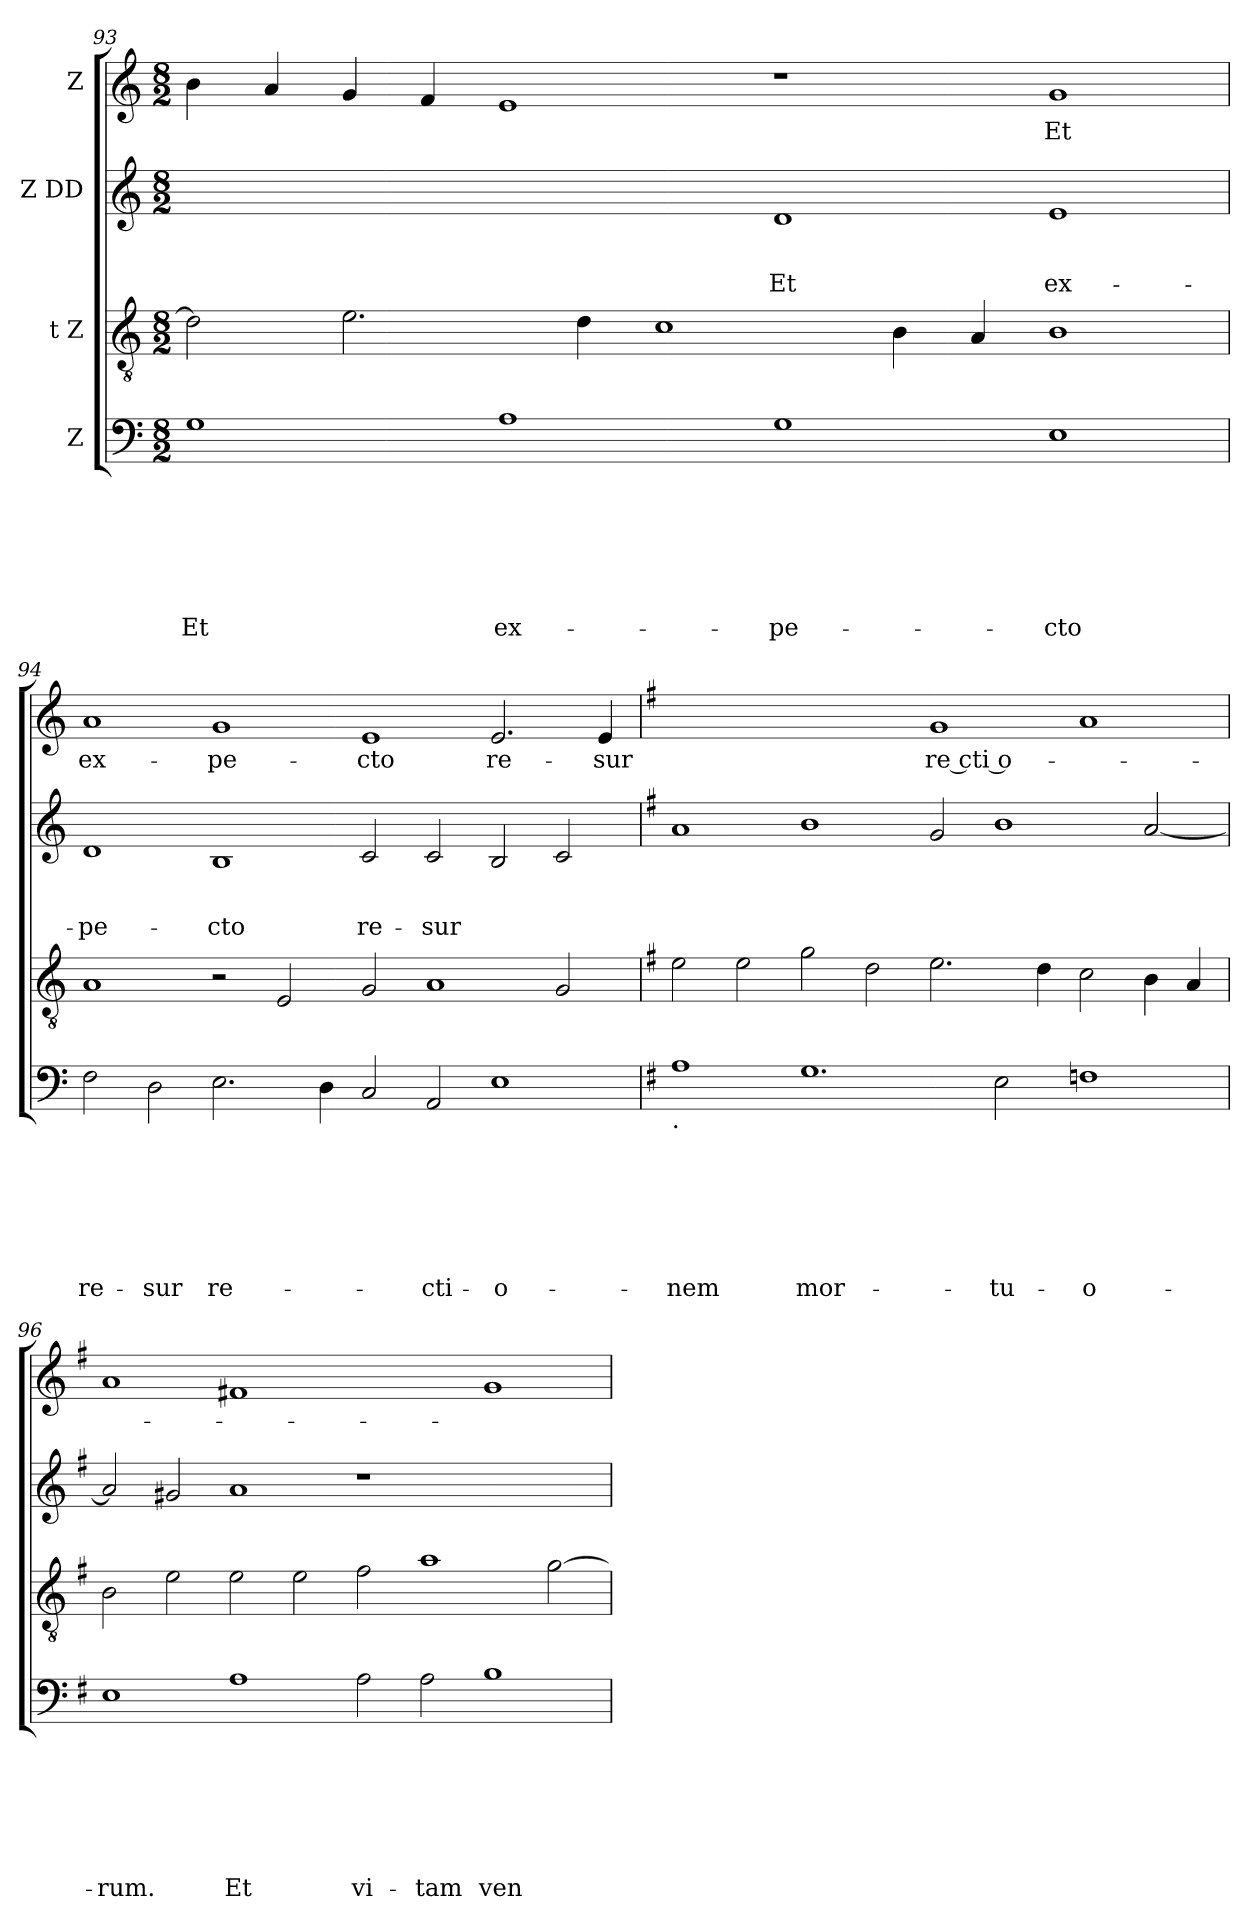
**kern	**text	**text	**text	**text	**text	**text	**text	**kern	**kern	**text	**text	**text	**kern	**text
*part4	*part4	*part4	*part4	*part4	*part4	*part4	*part4	*part3	*part2	*part2	*part2	*part2	*part1	*part1
*staff4	*staff4	*staff4	*staff4	*staff4	*staff4	*staff4	*staff4	*staff3	*staff2	*staff2	*staff2	*staff2	*staff1	*staff1
*I"Z	*	*	*	*	*	*	*	*I"t Z	*I"Z DD	*	*	*	*I"Z	*
*clefF4	*	*	*	*	*	*	*	*clefGv2	*clefG2	*	*	*	*clefG2	*
*k[]	*	*	*	*	*	*	*	*k[]	*k[]	*	*	*	*k[]	*
*C:	*	*	*	*	*	*	*	*C:	*C:	*	*	*	*C:	*
*M8/2	*	*	*	*	*	*	*	*M8/2	*M8/2	*	*	*	*M8/2	*
=93	=93	=93	=93	=93	=93	=93	=93	=93	=93	=93	=93	=93	=93	=93
!	!	!	!	!	!	!	!LO:LY:b	!	!	!	!	!	!	!
1G	.	.	.	.	.	.	Et	2d\]	0ryy	.	.	.	4b\	.
.	.	.	.	.	.	.	.	.	.	.	.	.	4a/	.
.	.	.	.	.	.	.	.	2.e\	.	.	.	.	4g/	.
.	.	.	.	.	.	.	.	.	.	.	.	.	4f/	.
!	!	!	!	!	!	!	!LO:LY:b	!	!	!	!	!	!	!
1A	.	.	.	.	.	.	ex-	.	.	.	.	.	1e	.
.	.	.	.	.	.	.	.	4d\	.	.	.	.	.	.
.	.	.	.	.	.	.	.	1c	.	.	.	.	.	.
!	!	!	!	!	!	!	!LO:LY:b	!	!	!	!	!LO:LY:b	!	!
1G	.	.	.	.	.	.	-pe-	.	1d	.	.	Et	1r	.
.	.	.	.	.	.	.	.	4B\	.	.	.	.	.	.
.	.	.	.	.	.	.	.	4A/	.	.	.	.	.	.
!	!	!	!	!	!	!	!LO:LY:b	!	!	!	!	!LO:LY:b	!	!LO:LY:b
1E	.	.	.	.	.	.	-cto	1B	1e	.	.	ex-	1g	Et
=94	=94	=94	=94	=94	=94	=94	=94	=94	=94	=94	=94	=94	=94	=94
!	!	!	!	!	!	!	!LO:LY:b	!	!	!	!	!LO:LY:b	!	!LO:LY:b
2F\	.	.	.	.	.	.	re-	1A	1d	.	.	-pe-	1a	ex-
!	!	!	!	!	!	!	!LO:LY:b	!	!	!	!	!	!	!
2D\	.	.	.	.	.	.	-sur	.	.	.	.	.	.	.
!	!	!	!	!	!	!	!LO:LY:b	!	!	!	!	!LO:LY:b	!	!LO:LY:b
2.E\	.	.	.	.	.	.	re-	2r	1B	.	.	-cto	1g	-pe-
.	.	.	.	.	.	.	.	2E/	.	.	.	.	.	.
4D\	.	.	.	.	.	.	.	.	.	.	.	.	.	.
!	!	!	!	!	!	!	!	!	!	!	!	!LO:LY:b	!	!LO:LY:b
2C/	.	.	.	.	.	.	.	2G/	2c/	.	.	re-	1e	-cto
!	!	!	!	!	!	!	!LO:LY:b	!	!	!	!	!LO:LY:b	!	!
2AA/	.	.	.	.	.	.	-cti-	1A	2c/	.	.	-sur	.	.
!	!	!	!	!	!	!	!LO:LY:b:rj	!	!	!	!	!	!	!LO:LY:b
1E	.	.	.	.	.	.	-o-	.	2B/	.	.	.	2.e/	re-
.	.	.	.	.	.	.	.	2G/	2c/	.	.	.	.	.
!	!	!	!	!	!	!	!	!	!	!	!	!	!	!LO:LY:b
.	.	.	.	.	.	.	.	.	.	.	.	.	4e/	-sur
!!LO:LB:g=z
=95	=95	=95	=95	=95	=95	=95	=95	=95	=95	=95	=95	=95	=95	=95
*k[f#]	*	*	*	*	*	*	*	*k[f#]	*k[f#]	*	*	*	*k[f#]	*
*G:	*	*	*	*	*	*	*	*G:	*G:	*	*	*	*G:	*
!LO:TX:b:t=.	!	!	!	!	!	!	!	!	!	!	!	!	!	!
!	!	!	!	!	!	!	!LO:LY:b	!	!	!	!	!	!	!
1A	.	.	.	.	.	.	-nem	2e\	1a	.	.	.	0ryy	.
.	.	.	.	.	.	.	.	2e\	.	.	.	.	.	.
!	!	!	!	!	!	!	!LO:LY:b	!	!	!	!	!	!	!
1.G	.	.	.	.	.	.	mor-	2g\	1b	.	.	.	.	.
.	.	.	.	.	.	.	.	2d\	.	.	.	.	.	.
!	!	!	!	!	!	!	!	!	!	!	!	!	!	!LO:LY:b:rj
.	.	.	.	.	.	.	.	2.e\	2g/	.	.	.	1g	re cti o-
!	!	!	!	!	!	!	!LO:LY:b	!	!	!	!	!	!	!
2E\	.	.	.	.	.	.	-tu-	.	1b	.	.	.	.	.
.	.	.	.	.	.	.	.	4d\	.	.	.	.	.	.
!	!	!	!	!	!	!	!LO:LY:b:rj	!	!	!	!	!	!	!
1Fn	.	.	.	.	.	.	-o-	2c\	.	.	.	.	1a	.
.	.	.	.	.	.	.	.	4B\	[<2a/	.	.	.	.	.
.	.	.	.	.	.	.	.	4A/	.	.	.	.	.	.
=96	=96	=96	=96	=96	=96	=96	=96	=96	=96	=96	=96	=96	=96	=96
!	!	!	!	!	!	!	!LO:LY:b	!	!	!	!	!	!	!
1E	.	.	.	.	.	.	-rum.	2B\	2a/]	.	.	.	1a	.
.	.	.	.	.	.	.	.	2e\	2g#/	.	.	.	.	.
!	!	!	!	!	!	!	!LO:LY:b	!	!	!	!	!	!	!
1A	.	.	.	.	.	.	Et	2e\	1a	.	.	.	1f#X	.
.	.	.	.	.	.	.	.	2e\	.	.	.	.	.	.
!	!	!	!	!	!	!	!LO:LY:b	!	!	!	!	!	!	!
2A\	.	.	.	.	.	.	vi-	2f#\	1r	.	.	.	1ryy	.
!	!	!	!	!	!	!	!LO:LY:b	!	!	!	!	!	!	!
2A\	.	.	.	.	.	.	-tam	1a	.	.	.	.	.	.
!	!	!	!	!	!	!	!LO:LY:b	!	!	!	!	!	!	!
1B	.	.	.	.	.	.	ven-	.	1ryy	.	.	.	1g	.
.	.	.	.	.	.	.	.	[>2g\	.	.	.	.	.	.
=	=	=	=	=	=	=	=	=	=	=	=	=	=	=
*-	*-	*-	*-	*-	*-	*-	*-	*-	*-	*-	*-	*-	*-	*-
